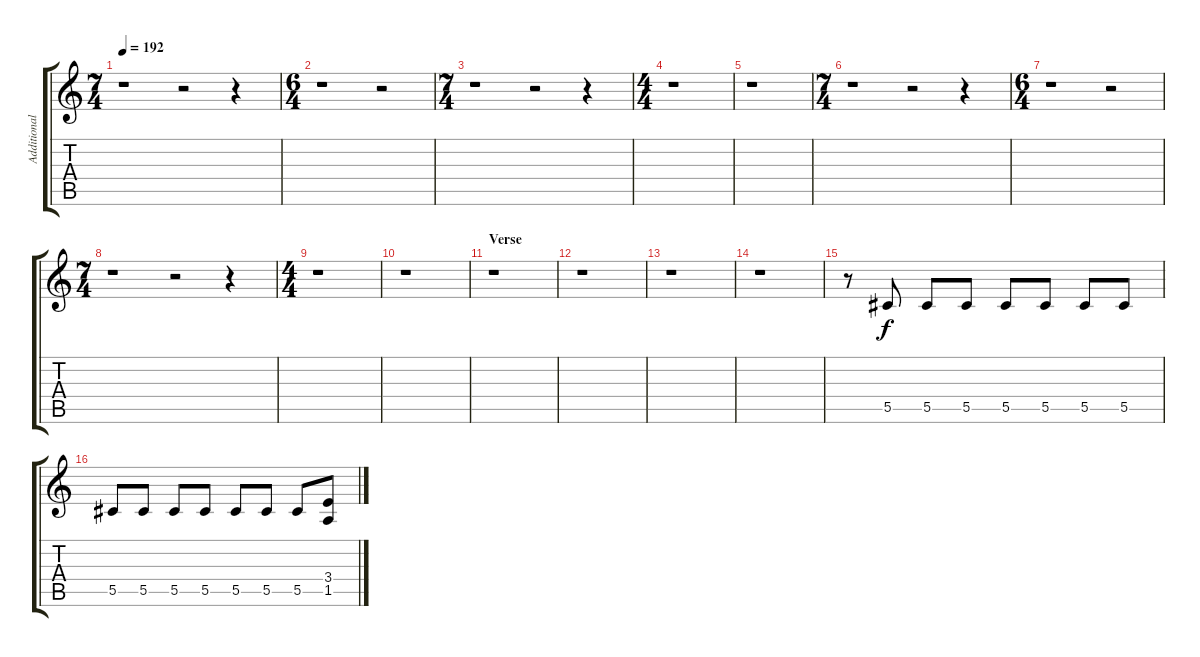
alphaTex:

\track ("Additional Guitar" "Additional") {instrument distortionguitar}
\staff {score tabs}
\tuning (Eb4 Bb3 Gb3 Db3 Ab2 Eb2) {hide}
\ts (7 4)
\section ("" "")
\tempo 192
\clef g2
\ks c
r.1{dy f} r.2 r.4 |
\ts (6 4)
r.1 r.2 |
\ts (7 4)
r.1 r.2 r.4 |
\ts (4 4)
r.1 |
r.1 |
\ts (7 4)
r.1 r.2 r.4 |
\ts (6 4)
r.1 r.2 |
\ts (7 4)
r.1 r.2 r.4 |
\ts (4 4)
r.1 |
r.1 |
\section ("" "Verse")
r.1 |
r.1 |
r.1 |
r.1 |
r.8 5.5.8 5.5.8 5.5.8 5.5.8 5.5.8 5.5.8 5.5.8 |
5.5.8 5.5.8 5.5.8 5.5.8 5.5.8 5.5.8 5.5.8 (3.4 1.5).8
